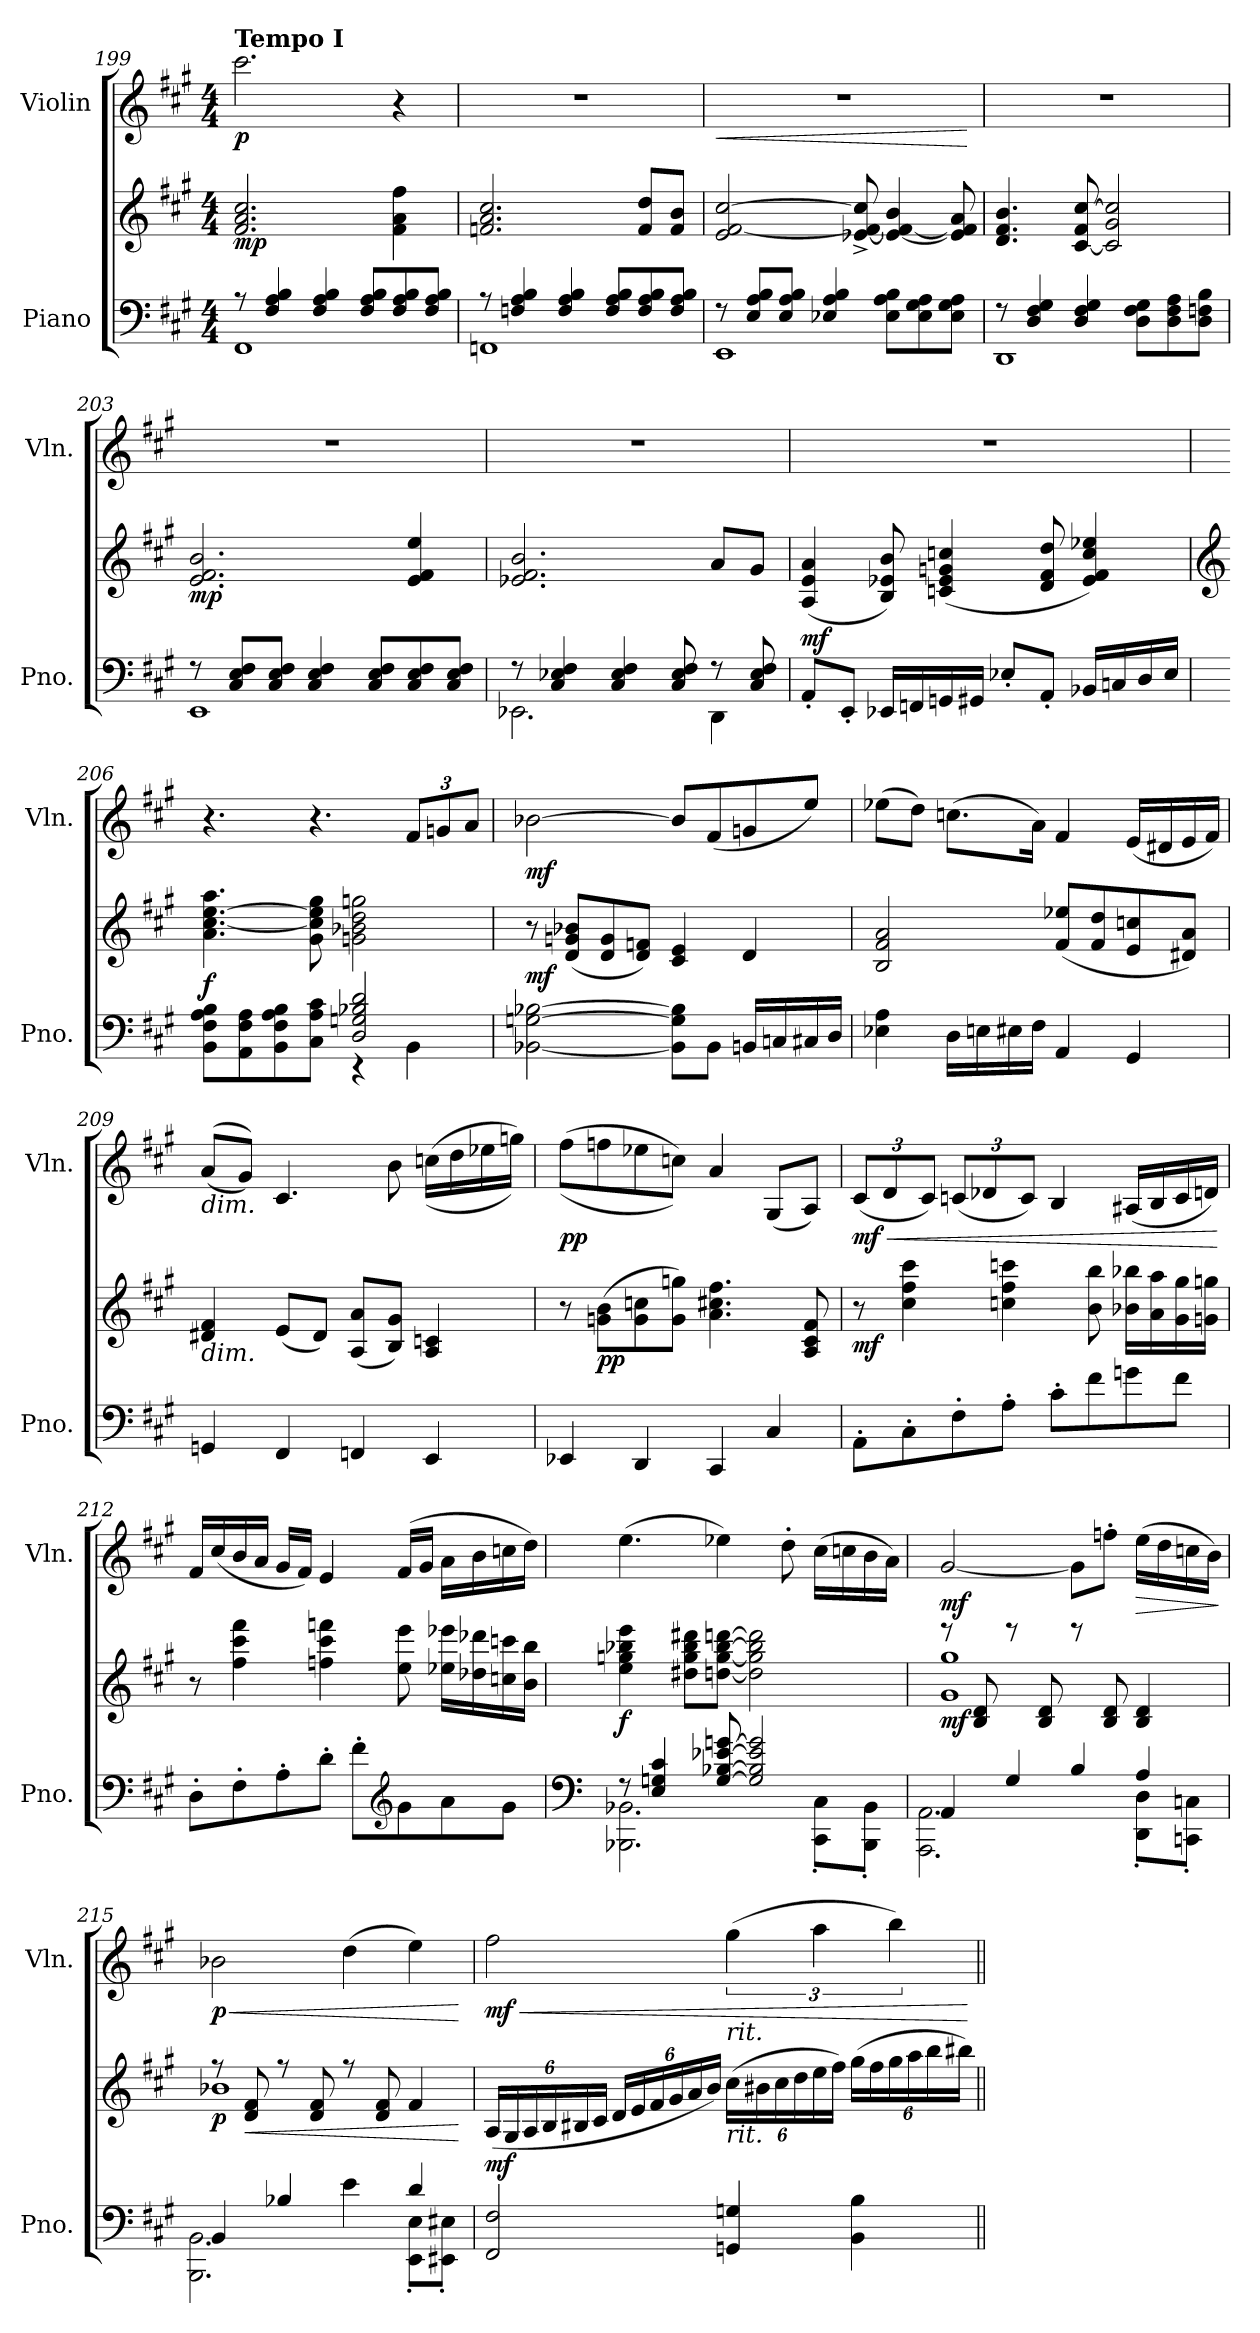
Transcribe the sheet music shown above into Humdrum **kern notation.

**kern	**kern	**dynam	**kern	**dynam
*part2	*part2	*part2	*part1	*part1
*staff3	*staff2	*staff2/3	*staff1	*staff1
*I"Piano	*	*	*I"Violin	*
*I'Pno.	*	*	*I'Vln.	*
*clefF4	*clefG2	*	*clefG2	*
*k[f#c#g#]	*k[f#c#g#]	*	*k[f#c#g#]	*
*M4/4	*M4/4	*	*M4/4	*
=199	=199	=199	=199	=199
*^	*	*	*	*
!	!	!	!	!LO:TX:a:B:t=Tempo I	!
!	!	!	!LO:DY:b	!	!LO:DY:b
8r	1FF#	2.f#/ 2.a/ 2.cc#/	mp	2.ccc#\	p
4F#/ 4A/ 4B/	.	.	.	.	.
4F#/ 4A/ 4B/	.	.	.	.	.
8F#/ 8A/ 8B/L	.	.	.	.	.
8F#/ 8A/ 8B/	.	4f#\ 4a\ 4ff#\	.	4r	.
8F#/ 8A/ 8B/J	.	.	.	.	.
=200	=200	=200	=200	=200	=200
8r	1FFn	2.fn/ 2.a/ 2.cc#/	.	1r	.
4Fn/ 4A/ 4B/	.	.	.	.	.
4F/ 4A/ 4B/	.	.	.	.	.
8F/ 8A/ 8B/L	.	.	.	.	.
8F/ 8A/ 8B/	.	8f/ 8dd/L	.	.	.
8F/ 8A/ 8B/J	.	8f/ 8b/J	.	.	.
=201	=201	=201	=201	=201	=201
!	!	!	!	!	!LO:HP:b
8r	1EE	2e/ [2f#/ [2cc#/	.	1r	<
8E/ 8A/ 8B/L	.	.	.	.	.
8E/ 8A/ 8B/J	.	.	.	.	.
4E-X/ 4A/ 4B/	.	.	.	.	.
.	.	[8e-X/^ 8f#/_^ 8cc#/]^	.	.	.
8E-\ 8A\ 8B\L	.	4e-/_ 4f#/_ 4b/	.	.	.
8E-\ 8G#\ 8A\	.	.	.	.	.
8E-\ 8G#\ 8A\J	.	8e-/] 8f#/] 8a/	.	.	.
*v	*v	*	*	*	*
.	.	.	.	[
=202	=202	=202	=202	=202
*^	*	*	*	*
8r	1DD	4.d/ 4.f#/ 4.b/	.	1r	.
4D/ 4F#/ 4G#/	.	.	.	.	.
4D/ 4F#/ 4G#/	.	[8c#/ 8f#/ [8cc#/	.	.	.
.	.	2c#/] 2g#/ 2cc#/]	.	.	.
8D\ 8F#\ 8G#\L	.	.	.	.	.
8D\ 8F#\ 8A\	.	.	.	.	.
8D\ 8Fn\ 8B\J	.	.	.	.	.
!!LO:PB:g=z
=203	=203	=203	=203	=203	=203
!	!	!	!LO:DY:b	!	!
8r	1EE	2.e/ 2.f#/ 2.b/	mp	1r	.
8C#/ 8E/ 8F#/L	.	.	.	.	.
8C#/ 8E/ 8F#/J	.	.	.	.	.
4C#/ 4E/ 4F#/	.	.	.	.	.
8C#/ 8E/ 8F#/L	.	.	.	.	.
8C#/ 8E/ 8F#/	.	4e/ 4f#/ 4ee/	.	.	.
8C#/ 8E/ 8F#/J	.	.	.	.	.
=204	=204	=204	=204	=204	=204
8r	2.EE-X\	2.e-X/ 2.f#/ 2.b/	.	1r	.
4C#/ 4E-X/ 4F#/	.	.	.	.	.
4C#/ 4E-/ 4F#/	.	.	.	.	.
8C#/ 8E-/ 8F#/	.	.	.	.	.
8r	4DD\	8a/L	.	.	.
8C#/ 8E-/ 8F#/	.	8g#/J	.	.	.
*v	*v	*	*	*	*
=205	=205	=205	=205	=205
!	!	!LO:DY:b	!	!
8AA'/L	(4A/ 4e/ 4a/	mf	1r	.
8EE'/J	.	.	.	.
16EE-X/LL	8B/ 8e-X/ 8b/)	.	.	.
16FFn/	.	.	.	.
16GGn/	(4cn/ 4e-/ 4gn/ 4ccn/	.	.	.
16GG#X/JJ	.	.	.	.
8E-X'/L	.	.	.	.
8AA'/J	8d/ 8f#/ 8dd/	.	.	.
16BB-X/LL	4e-/ 4f#/ 4cc/ 4ee-X/)	.	.	.
16Cn/	.	.	.	.
16D/	.	.	.	.
16E-/JJ	.	.	.	.
!!LO:LB:g=z
=206	=206	=206	=206	=206
*	*clefG2	*	*	*
*^	*	*	*	*
!	!	!	!LO:DY:a=2	!	!
8BB\ 8F#\ 8A\ 8B\L	4ryy	4.a\ [4.cc#\ [4.ee\ 4.aa\	f	4.r	.
8AA\ 8F#\ 8A\	.	.	.	.	.
8BB\ 8F#\ 8A\ 8B\	4ryy	.	.	.	.
8C#\ 8A\ 8c#\J	.	8g#\ 8cc#\] 8ee\] 8gg#\	.	4.r	.
2D/ 2Gn/ 2B-X/ 2d/	4r	2gn\ 2b-X\ 2dd\ 2ggn\	.	.	.
*	*	*	*	*Xbrackettup	*
.	4BB\	.	.	12f#/L	.
.	.	.	.	12gn/	.
.	.	.	.	12a/J	.
*v	*v	*	*	*	*
=207	=207	=207	=207	=207
!	!	!LO:DY:b	!	!LO:DY:b
[2BB-X\ [2Gn\ [2B-X\	8r	mf	[2b-X\	mf
.	(8d/ 8gn/ 8b-X/L	.	.	.
.	8d/ 8g/	.	.	.
.	8d/ 8fn/J)	.	.	.
8BB-\] 8G\] 8B-\]L	4c#/ 4e/	.	8b-/L]	.
8BB-\J	.	.	(8f#/	.
16BBn/LL	4d/	.	8gn/	.
16Cn/	.	.	.	.
16C#X/	.	.	8ee/J)	.
16D/JJ	.	.	.	.
=208	=208	=208	=208	=208
4E-X\ 4A\	2B/ 2f#/ 2a/	.	(8ee-X\L	.
.	.	.	8dd\J)	.
16D\LL	.	.	(8.ccn\L	.
16En\	.	.	.	.
16E#X\	.	.	.	.
16F#\JJ	.	.	16a\Jk)	.
4AA/	(8f#/ 8ee-X/L	.	4f#/	.
.	8f#/ 8dd/	.	.	.
4GG#/	8e/ 8ccn/	.	(16e/LL	.
.	.	.	16d#X/	.
.	8d#X/ 8a/J)	.	16e/	.
.	.	.	16f#/JJ)	.
!!LO:LB:g=z
=209	=209	=209	=209	=209
!	!	!	!LO:TX:b:i:t=dim.	!
!	!LO:TX:b:i:t=dim.	!	!	!
4GGn/	4d#X/ 4f#/	.	((8a/L	.
.	.	.	8g#/J))	.
4FF#/	(8e/L	.	4.c#/	.
.	8d#/J)	.	.	.
4FFn/	(8A/ 8a/L	.	.	.
.	8B/ 8g#/J)	.	8b\	.
4EE/	4A/ 4cn/	.	((16ccn\LL	.
.	.	.	16dd\	.
.	.	.	16ee-X\	.
.	.	.	16ggn\JJ))	.
=210	=210	=210	=210	=210
!	!	!	!	!LO:DY:b
4EE-X/	8r	.	((8ff#\L	pp
!	!	!LO:DY:b	!	!
.	(8gn\ 8b\L	pp	8ffn\	.
4DD/	8g\ 8ccn\	.	8ee-X\	.
.	8g\ 8ggn\J)	.	8ccn\J))	.
4CC#/	4.a\ 4.cc#X\ 4.ff#\	.	4a/	.
4C#/	.	.	(8G#/L	.
.	8A/ 8c#/ 8f#/	.	8A/J)	.
=211	=211	=211	=211	=211
!	!	!LO:DY:b	!	!LO:HP:b
!	!	!	!	!LO:DY:n=1:b
8AA'\L	8r	mf	(>12c#/L	< mf
.	.	.	12d/	.
8C#'\	4cc#\ 4ff#\ 4ccc#\	.	.	.
.	.	.	12c#/J)	.
8F#'\	.	.	(>12cn/L	.
.	.	.	12d-X/	.
8A'\J	4ccn\ 4ff#\ 4cccn\	.	.	.
.	.	.	12c/J)	.
8c#'\L	.	.	4B/	.
8f#\	8b\ 8bb\	.	.	.
8gn\	16b-X\ 16bb-X\LL	.	(16A#X/LL	.
.	16a\ 16aa\	.	16B/	.
8f#\J	16g#\ 16gg#\	.	16c/	.
.	16gn\ 16ggn\JJ	.	16dn/JJ)	.
.	.	.	.	[
!!LO:LB:g=z
=212	=212	=212	=212	=212
8D'\L	8r	.	16f#/LL	.
.	.	.	(16cc#/	.
8F#'\	4ff#\ 4ccc#\ 4fff#\	.	16b/	.
.	.	.	16a/JJ	.
8A'\	.	.	16g#/LL	.
.	.	.	16f#/JJ)	.
8d'\J	4ffn\ 4ccc#\ 4fffn\	.	4e/	.
8f#'\L	.	.	.	.
*clefG2	*	*	*	*
8g#\	8ee\ 8eee\	.	(16f#/LL	.
.	.	.	16g#/JJ	.
8a\	16ee-X\ 16eee-X\LL	.	16a\LL	.
.	16dd-X\ 16ddd-X\	.	16b\	.
8g#\J	16ccn\ 16cccn\	.	16ccn\	.
.	16b\ 16bb\JJ	.	16dd\JJ)	.
=213	=213	=213	=213	=213
*clefF4	*	*	*	*
*^	*	*	*	*
!	!	!	!LO:DY:b	!	!
8r	2.BBB-X\ 2.BB-X\	4ee\ 4ggn\ 4bb-X\ 4eee\	f	(4.ee\	.
4E/ 4Gn/ 4c#/	.	.	.	.	.
.	.	8dd#X\ 8gg\ 8bb-\ 8ddd#X\L	.	.	.
[8G/ [8B-X/ [8e-X/ [8gn/	.	[8ddn\ [8gg\ [8bb-\ [8dddn\J	.	4ee-X\)	.
2G/] 2B-/] 2e-/] 2g/]	.	2dd\] 2gg\] 2bb-\] 2ddd\]	.	.	.
.	.	.	.	8dd'\	.
.	8CC#\' 8C#\'L	.	.	(16cc#\LL	.
.	.	.	.	16ccn\	.
.	8BBB-\' 8BB-\'J	.	.	16b\	.
.	.	.	.	16a\JJ)	.
=214	=214	=214	=214	=214	=214
*	*	*^	*	*	*
!	!	!	!	!LO:DY:b	!	!LO:DY:b
4AA/	2.AAA\ 2.AA\	8r	1g# 1gg#	mf	[2g#/	mf
.	.	8B/ 8d/	.	.	.	.
4G#/	.	8r	.	.	.	.
.	.	8B/ 8d/	.	.	.	.
4B/	.	8r	.	.	8g#\L]	.
.	.	8B/ 8d/	.	.	8ffn'\J	.
!	!	!	!	!	!	!LO:HP:b
4A/	8DD\' 8D\'L	4B/ 4d/	.	.	(16ee\LL	>
.	.	.	.	.	16dd\	.
.	8CCn\' 8Cn\'J	.	.	.	16ccn\	.
.	.	.	.	.	16b\JJ)	.
*v	*v	*	*	*	*	*
*	*v	*v	*	*	*
.	.	.	.	]
!!LO:PB:g=z
=215	=215	=215	=215	=215
*^	*^	*	*	*
!	!	!	!	!LO:DY:b	!	!LO:HP:b
!	!	!	!	!	!	!LO:DY:n=1:b
4BB/	2.BBB\ 2.BB\	8r	1b-X	p	2b-X\	< p
!	!	!	!	!LO:HP:b	!	!
.	.	8d/ 8f#/	.	<	.	.
4B-X/	.	8r	.	.	.	.
.	.	8d/ 8f#/	.	.	.	.
4e\	.	8r	.	.	(4dd\	.
.	.	8d/ 8f#/	.	.	.	.
4d/	8EE\' 8E\'L	4f#/	.	.	4ee\)	.
.	8EE#X\' 8E#X\'J	.	.	.	.	.
*v	*v	*	*	*	*	*
*	*v	*v	*	*	*
.	.	[	.	[
=216	=216	=216	=216	=216
*	*Xbrackettup	*	*	*
!	!	!LO:DY:a=2	!	!LO:HP:b
!	!	!	!	!LO:DY:n=1:b
2FF#/ 2F#/	(>24A/LL	mf	2ff#\	< mf
.	24G#/	.	.	.
.	24A/	.	.	.
.	24B/	.	.	.
.	24B#X/	.	.	.
.	24c#/JJ	.	.	.
.	24d/LL	.	.	.
.	24e/	.	.	.
.	24f#/	.	.	.
.	24g#/	.	.	.
.	24a/	.	.	.
.	24b/JJ)	.	.	.
*	*	*	*brackettup	*
!	!	!	!LO:TX:b:i:t=rit.	!
!	!LO:TX:b:i:t=rit.	!	!	!
4GGn/ 4Gn/	(24cc#\LL	.	(<6gg#\	.
.	24b#X\	.	.	.
.	24cc#\	.	.	.
.	24dd\	.	.	.
.	24ee\	.	6aa\	.
.	24ff#\JJ)	.	.	.
4BB\ 4B\	(24gg#\LL	.	.	.
.	24ff#\	.	.	.
.	24gg#\	.	6bb\)	.
.	24aa\	.	.	.
.	24bb\	.	.	.
.	24bb#X\JJ)	.	.	.
.	.	.	.	[
=||	=||	=||	=||	=||
*-	*-	*-	*-	*-
